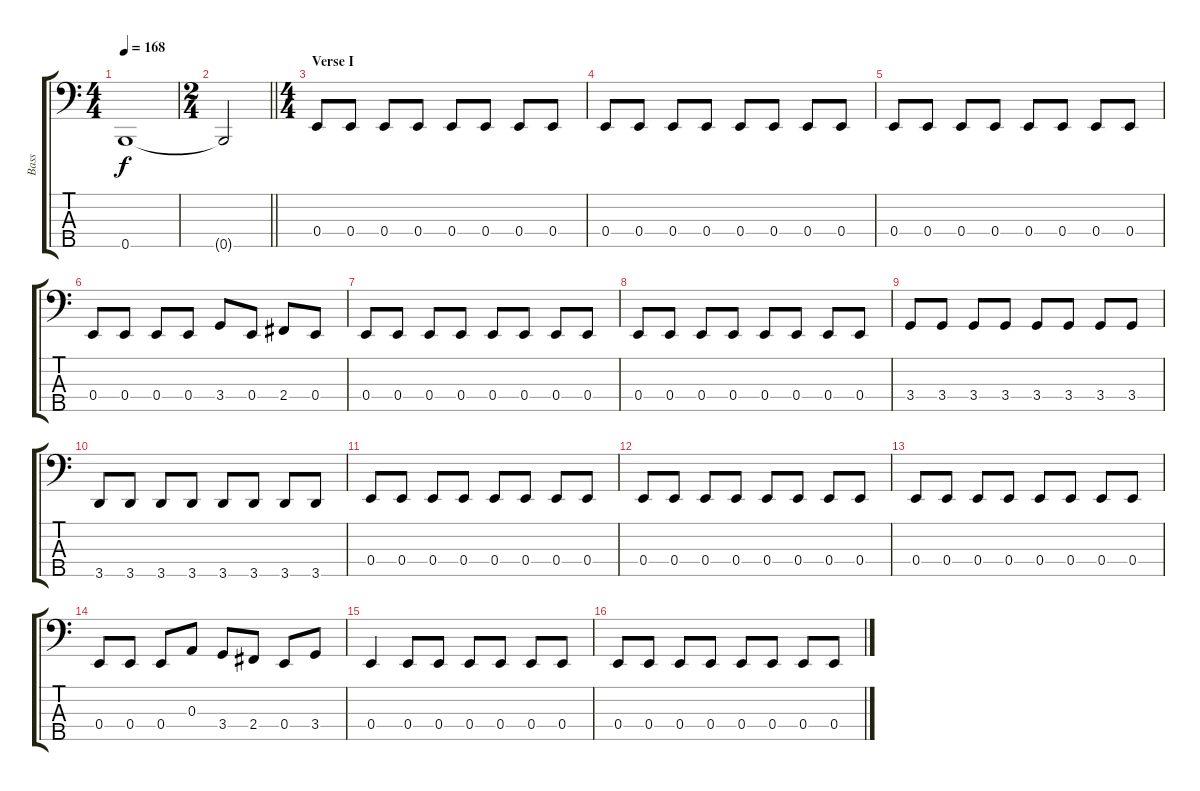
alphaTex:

\track ("Bass" "Bass") {instrument electricbassfinger}
\staff {score tabs}
\tuning (G2 D2 A1 E1 B0) {hide}
\ts (4 4)
\tempo 168
\clef f4
\ks c
0.5{t}.1{dy f} |
\ts (2 4)
\barLineRight lightlight
0.5{t}.2 |
\ts (4 4)
\section ("" "Verse I")
0.4.8 0.4.8 0.4.8 0.4.8 0.4.8 0.4.8 0.4.8 0.4.8 |
0.4.8 0.4.8 0.4.8 0.4.8 0.4.8 0.4.8 0.4.8 0.4.8 |
0.4.8 0.4.8 0.4.8 0.4.8 0.4.8 0.4.8 0.4.8 0.4.8 |
0.4.8 0.4.8 0.4.8 0.4.8 3.4.8 0.4.8 2.4.8 0.4.8 |
0.4.8 0.4.8 0.4.8 0.4.8 0.4.8 0.4.8 0.4.8 0.4.8 |
0.4.8 0.4.8 0.4.8 0.4.8 0.4.8 0.4.8 0.4.8 0.4.8 |
3.4.8 3.4.8 3.4.8 3.4.8 3.4.8 3.4.8 3.4.8 3.4.8 |
3.5.8 3.5.8 3.5.8 3.5.8 3.5.8 3.5.8 3.5.8 3.5.8 |
0.4.8 0.4.8 0.4.8 0.4.8 0.4.8 0.4.8 0.4.8 0.4.8 |
0.4.8 0.4.8 0.4.8 0.4.8 0.4.8 0.4.8 0.4.8 0.4.8 |
0.4.8 0.4.8 0.4.8 0.4.8 0.4.8 0.4.8 0.4.8 0.4.8 |
0.4.8 0.4.8 0.4.8 0.3.8 3.4.8 2.4.8 0.4.8 3.4.8 |
0.4.4 0.4.8 0.4.8 0.4.8 0.4.8 0.4.8 0.4.8 |
0.4.8 0.4.8 0.4.8 0.4.8 0.4.8 0.4.8 0.4.8 0.4.8
